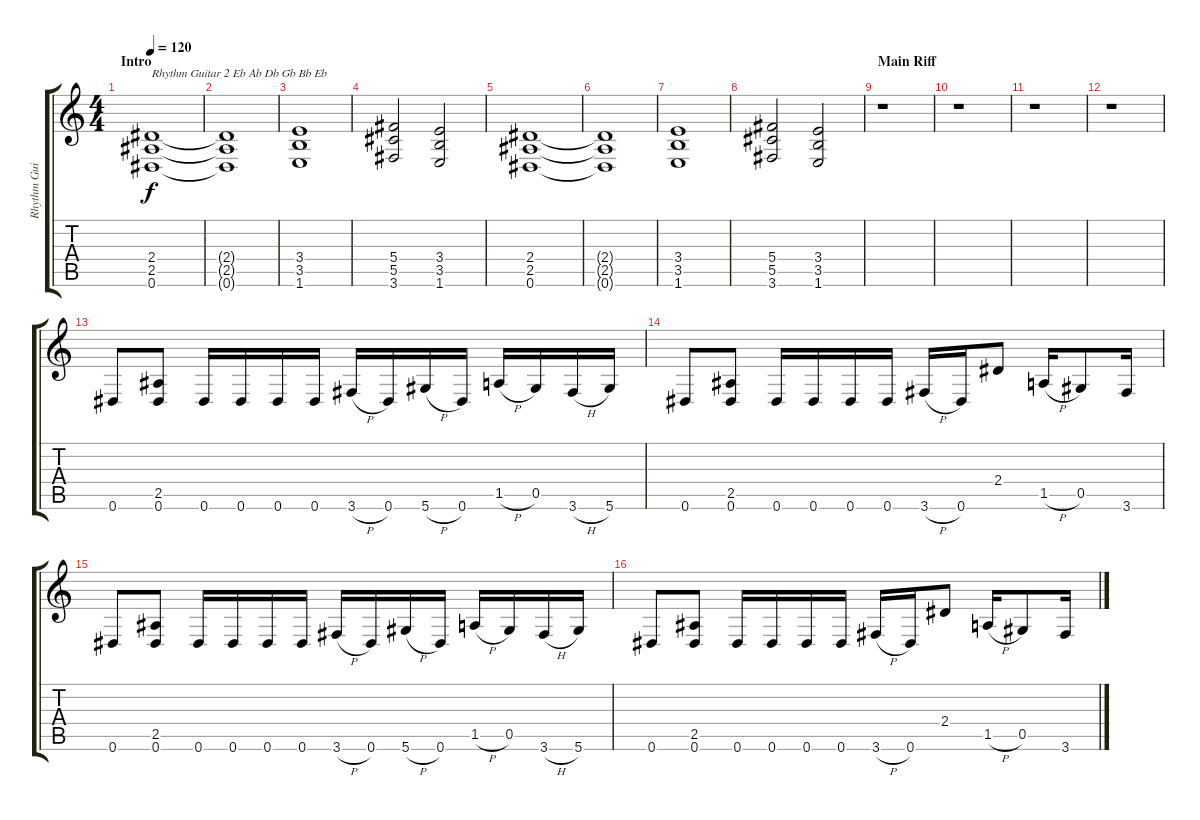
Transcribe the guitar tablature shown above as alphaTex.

\track ("Rhythm Guitar 2" "Rhythm Gui") {instrument distortionguitar}
\staff {score tabs}
\tuning (Eb4 Bb3 Gb3 Db3 Ab2 Eb2) {hide}
\ts (4 4)
\section ("" "Intro")
\tempo 120
\clef g2
\ks c
(2.4 2.5 0.6).1{txt "Rhythm Guitar 2 Eb Ab Db Gb Bb Eb" dy f instrument distortionguitar} |
(2.4{t} 2.5{t} 0.6{t}).1 |
(3.4 3.5 1.6).1 |
(5.4 5.5 3.6).2 (3.4 3.5 1.6).2 |
(2.4 2.5 0.6).1 |
(2.4{t} 2.5{t} 0.6{t}).1 |
(3.4 3.5 1.6).1 |
(5.4 5.5 3.6).2 (3.4 3.5 1.6).2 |
\section ("" "Main Riff")
r.1 |
r.1 |
r.1 |
r.1 |
0.6.8 (2.5 0.6).8 0.6.16 0.6.16 0.6.16 0.6.16 3.6{h}.16 0.6.16 5.6{h}.16 0.6.16 1.5{h}.16 0.5.16 3.6{h}.16 5.6.16 |
0.6.8 (2.5 0.6).8 0.6.16 0.6.16 0.6.16 0.6.16 3.6{h}.16 0.6.16 2.4.8 1.5{h}.16 0.5.8 3.6.16 |
0.6.8 (2.5 0.6).8 0.6.16 0.6.16 0.6.16 0.6.16 3.6{h}.16 0.6.16 5.6{h}.16 0.6.16 1.5{h}.16 0.5.16 3.6{h}.16 5.6.16 |
0.6.8 (2.5 0.6).8 0.6.16 0.6.16 0.6.16 0.6.16 3.6{h}.16 0.6.16 2.4.8 1.5{h}.16 0.5.8 3.6.16
